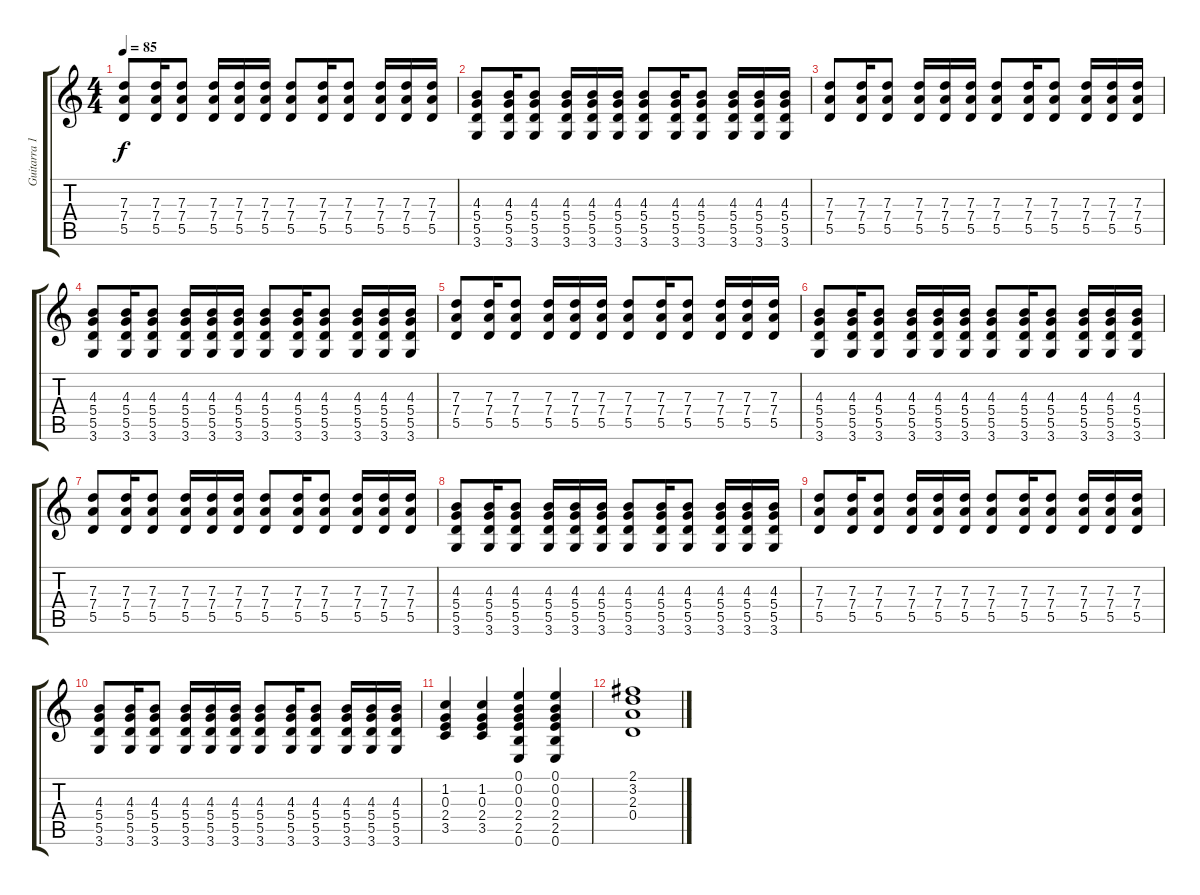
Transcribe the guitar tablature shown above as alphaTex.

\track ("Guitarra 1" "Guitarra 1") {instrument acousticguitarsteel}
\staff {score tabs}
\tuning (E4 B3 G3 D3 A2 E2) {hide}
\ts (4 4)
\tempo 85
\clef g2
\ks c
(7.3 7.4 5.5).8{dy f} (7.3 7.4 5.5).16 (7.3 7.4 5.5).8 (7.3 7.4 5.5).16 (7.3 7.4 5.5).16 (7.3 7.4 5.5).16 (7.3 7.4 5.5).8 (7.3 7.4 5.5).16 (7.3 7.4 5.5).8 (7.3 7.4 5.5).16 (7.3 7.4 5.5).16 (7.3 7.4 5.5).16 |
(4.3 5.4 5.5 3.6).8 (4.3 5.4 5.5 3.6).16 (4.3 5.4 5.5 3.6).8 (4.3 5.4 5.5 3.6).16 (4.3 5.4 5.5 3.6).16 (4.3 5.4 5.5 3.6).16 (4.3 5.4 5.5 3.6).8 (4.3 5.4 5.5 3.6).16 (4.3 5.4 5.5 3.6).8 (4.3 5.4 5.5 3.6).16 (4.3 5.4 5.5 3.6).16 (4.3 5.4 5.5 3.6).16 |
(7.3 7.4 5.5).8 (7.3 7.4 5.5).16 (7.3 7.4 5.5).8 (7.3 7.4 5.5).16 (7.3 7.4 5.5).16 (7.3 7.4 5.5).16 (7.3 7.4 5.5).8 (7.3 7.4 5.5).16 (7.3 7.4 5.5).8 (7.3 7.4 5.5).16 (7.3 7.4 5.5).16 (7.3 7.4 5.5).16 |
(4.3 5.4 5.5 3.6).8 (4.3 5.4 5.5 3.6).16 (4.3 5.4 5.5 3.6).8 (4.3 5.4 5.5 3.6).16 (4.3 5.4 5.5 3.6).16 (4.3 5.4 5.5 3.6).16 (4.3 5.4 5.5 3.6).8 (4.3 5.4 5.5 3.6).16 (4.3 5.4 5.5 3.6).8 (4.3 5.4 5.5 3.6).16 (4.3 5.4 5.5 3.6).16 (4.3 5.4 5.5 3.6).16 |
(7.3 7.4 5.5).8 (7.3 7.4 5.5).16 (7.3 7.4 5.5).8 (7.3 7.4 5.5).16 (7.3 7.4 5.5).16 (7.3 7.4 5.5).16 (7.3 7.4 5.5).8 (7.3 7.4 5.5).16 (7.3 7.4 5.5).8 (7.3 7.4 5.5).16 (7.3 7.4 5.5).16 (7.3 7.4 5.5).16 |
(4.3 5.4 5.5 3.6).8 (4.3 5.4 5.5 3.6).16 (4.3 5.4 5.5 3.6).8 (4.3 5.4 5.5 3.6).16 (4.3 5.4 5.5 3.6).16 (4.3 5.4 5.5 3.6).16 (4.3 5.4 5.5 3.6).8 (4.3 5.4 5.5 3.6).16 (4.3 5.4 5.5 3.6).8 (4.3 5.4 5.5 3.6).16 (4.3 5.4 5.5 3.6).16 (4.3 5.4 5.5 3.6).16 |
(7.3 7.4 5.5).8 (7.3 7.4 5.5).16 (7.3 7.4 5.5).8 (7.3 7.4 5.5).16 (7.3 7.4 5.5).16 (7.3 7.4 5.5).16 (7.3 7.4 5.5).8 (7.3 7.4 5.5).16 (7.3 7.4 5.5).8 (7.3 7.4 5.5).16 (7.3 7.4 5.5).16 (7.3 7.4 5.5).16 |
(4.3 5.4 5.5 3.6).8 (4.3 5.4 5.5 3.6).16 (4.3 5.4 5.5 3.6).8 (4.3 5.4 5.5 3.6).16 (4.3 5.4 5.5 3.6).16 (4.3 5.4 5.5 3.6).16 (4.3 5.4 5.5 3.6).8 (4.3 5.4 5.5 3.6).16 (4.3 5.4 5.5 3.6).8 (4.3 5.4 5.5 3.6).16 (4.3 5.4 5.5 3.6).16 (4.3 5.4 5.5 3.6).16 |
(7.3 7.4 5.5).8 (7.3 7.4 5.5).16 (7.3 7.4 5.5).8 (7.3 7.4 5.5).16 (7.3 7.4 5.5).16 (7.3 7.4 5.5).16 (7.3 7.4 5.5).8 (7.3 7.4 5.5).16 (7.3 7.4 5.5).8 (7.3 7.4 5.5).16 (7.3 7.4 5.5).16 (7.3 7.4 5.5).16 |
(4.3 5.4 5.5 3.6).8 (4.3 5.4 5.5 3.6).16 (4.3 5.4 5.5 3.6).8 (4.3 5.4 5.5 3.6).16 (4.3 5.4 5.5 3.6).16 (4.3 5.4 5.5 3.6).16 (4.3 5.4 5.5 3.6).8 (4.3 5.4 5.5 3.6).16 (4.3 5.4 5.5 3.6).8 (4.3 5.4 5.5 3.6).16 (4.3 5.4 5.5 3.6).16 (4.3 5.4 5.5 3.6).16 |
(1.2 0.3 2.4 3.5).4 (1.2 0.3 2.4 3.5).4 (0.1 0.2 0.3 2.4 2.5 0.6).4 (0.1 0.2 0.3 2.4 2.5 0.6).4 |
(2.1 3.2 2.3 0.4).1
